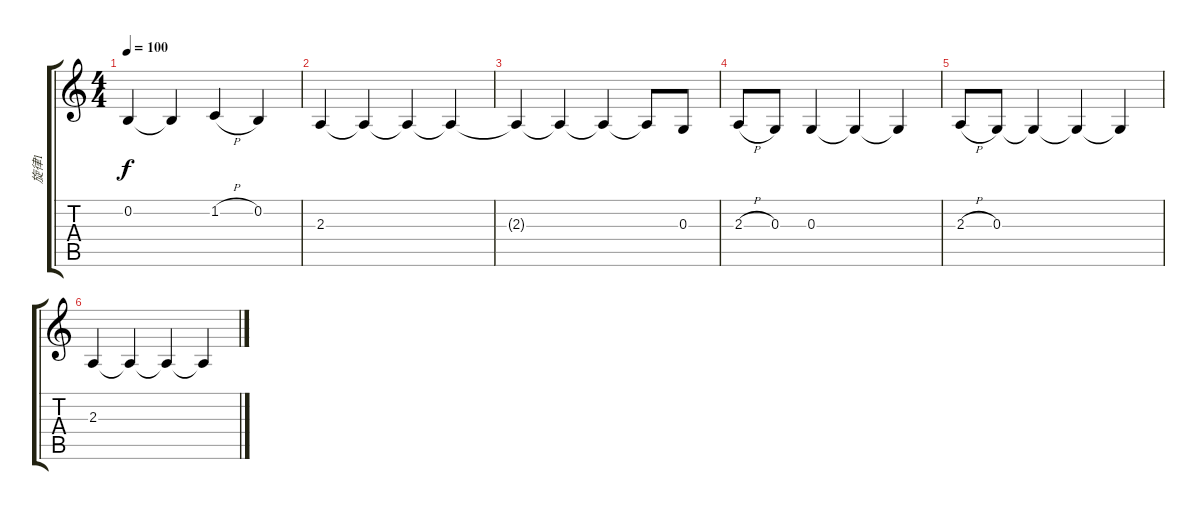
\track ("旋律1" "旋律1") {instrument whistle}
\staff {score tabs}
\tuning (E4 B3 G3 D3 A2 E2) {hide}
\ts (4 4)
\tempo 100
\clef g2
\ks c
0.2{t}.4{dy f} 0.2{t}.4 1.2{h}.4 0.2.4 |
2.3.4 2.3{t}.4 2.3{t}.4 2.3{t}.4 |
2.3{t}.4 2.3{t}.4 2.3{t}.4 2.3{t}.8 0.3.8 |
2.3{h}.8 0.3.8 0.3.4 0.3{t}.4 0.3{t}.4 |
2.3{h}.8 0.3.8 0.3{t}.4 0.3{t}.4 0.3{t}.4 |
2.3.4 2.3{t}.4 2.3{t}.4 2.3{t}.4
